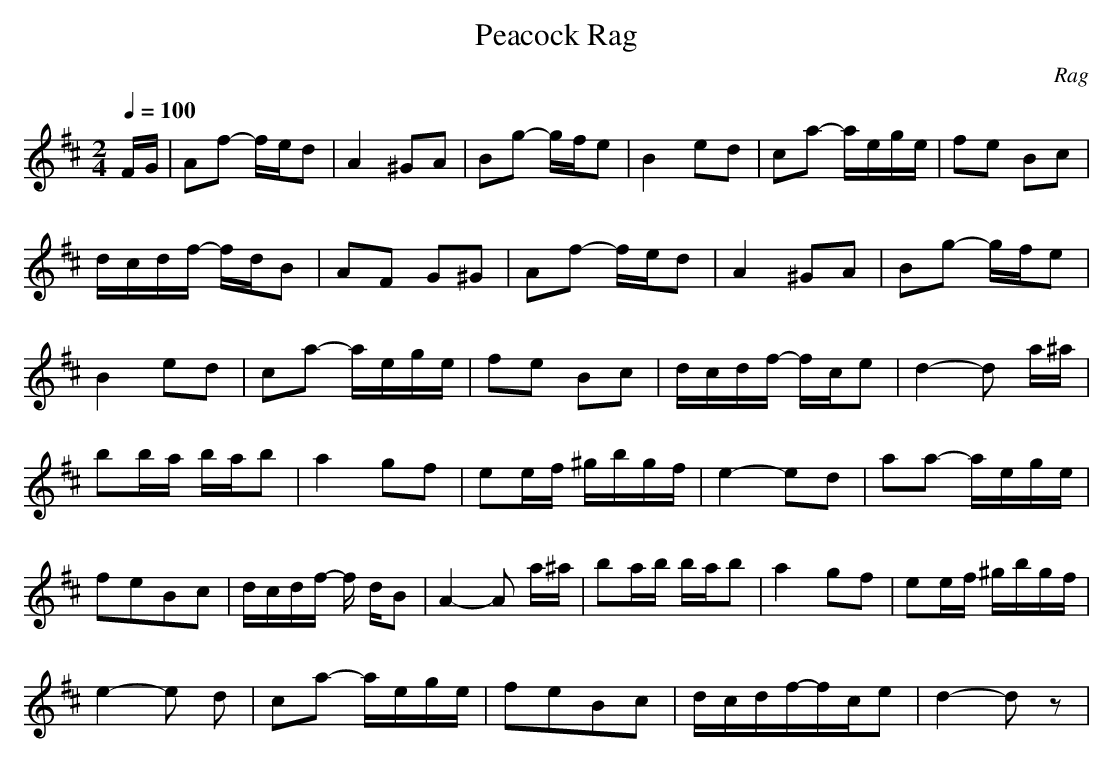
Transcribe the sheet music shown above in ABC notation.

X:1
T:Peacock Rag
C:Rag
M:2/4
Q:1/4=100
L:1/8
K:D
F/G/   \
| Af - f/e/d |   A2 ^GA  | Bg - g/f/e | B2 ed| ca - a/e/g/e/ | fe Bc |
 d/c/d/f/ - f/d/B | AF G^G | Af - f/e/d |   A2 ^GA  | Bg - g/f/e |
 B2 ed| ca - a/e/g/e/ | fe Bc | d/c/d/f/ - f/c/e | d2-d  a/^a/  |
bb/a/ b/a/b | a2 gf | ee/f/ ^g/b/g/f/ | e2 - ed |  aa - a/e/g/e/ |
feBc | d/c/d/f/ - f/ d/B |A2-A a/^a/ | ba/b/ b/a/b | a2 gf | ee/f/ ^g/b/g/f/ |
 e2-e d | ca - a/e/g/e/ | feBc | d/c/d/f/-f/c/e | d2-d z |
